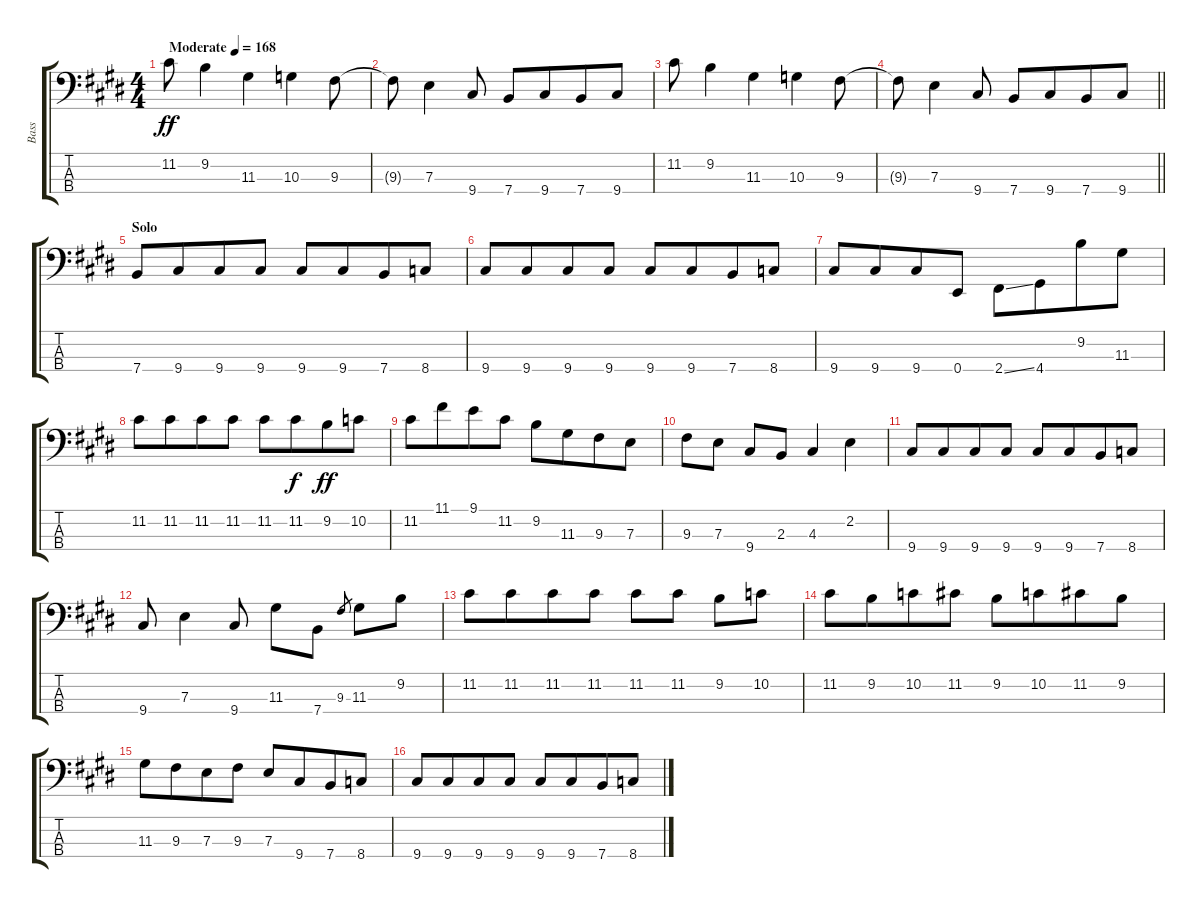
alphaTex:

\track ("Bass" "Bass") {instrument electricbassfinger}
\staff {score tabs}
\tuning (G2 D2 A1 E1) {hide}
\ts (4 4)
\tempo (168 "Moderate")
\clef f4
\ks e
11.2.8{dy ff instrument electricbassfinger} 9.2.4 11.3.4 10.3.4 9.3.8 |
9.3{t}.8 7.3.4 9.4.8 7.4.8 9.4.8{beam merge} 7.4.8 9.4.8 |
11.2.8 9.2.4 11.3.4 10.3.4 9.3.8 |
\barLineRight lightlight
9.3{t}.8 7.3.4 9.4.8 7.4.8 9.4.8{beam merge} 7.4.8 9.4.8 |
\section ("" "Solo")
7.4.8 9.4.8{beam merge} 9.4.8 9.4.8 9.4.8 9.4.8{beam merge} 7.4.8 8.4.8 |
9.4.8 9.4.8{beam merge} 9.4.8 9.4.8 9.4.8 9.4.8{beam merge} 7.4.8 8.4.8 |
9.4.8 9.4.8{beam merge} 9.4.8 0.4.8 2.4{ss}.8 4.4.8{beam merge} 9.2.8 11.3.8 |
11.2.8 11.2.8{beam merge} 11.2.8 11.2.8 11.2.8 11.2.8{dy f beam merge} 9.2.8{dy ff} 10.2.8 |
11.2.8 11.1.8{beam merge} 9.1.8 11.2.8 9.2.8 11.3.8{beam merge} 9.3.8 7.3.8 |
9.3.8 7.3.8 9.4.8 2.3.8 4.3.4 2.2.4 |
9.4.8 9.4.8{beam merge} 9.4.8 9.4.8 9.4.8 9.4.8{beam merge} 7.4.8 8.4.8 |
9.4.8 7.3.4 9.4.8 11.3.8 7.4.8 9.3.8{gr} 11.3.8 9.2.8 |
11.2.8 11.2.8{beam merge} 11.2.8 11.2.8 11.2.8 11.2.8 9.2.8 10.2.8 |
11.2.8 9.2.8{beam merge} 10.2.8 11.2.8 9.2.8 10.2.8{beam merge} 11.2.8 9.2.8 |
11.3.8 9.3.8{beam merge} 7.3.8 9.3.8 7.3.8 9.4.8{beam merge} 7.4.8 8.4.8 |
9.4.8 9.4.8{beam merge} 9.4.8 9.4.8 9.4.8 9.4.8{beam merge} 7.4.8 8.4.8
